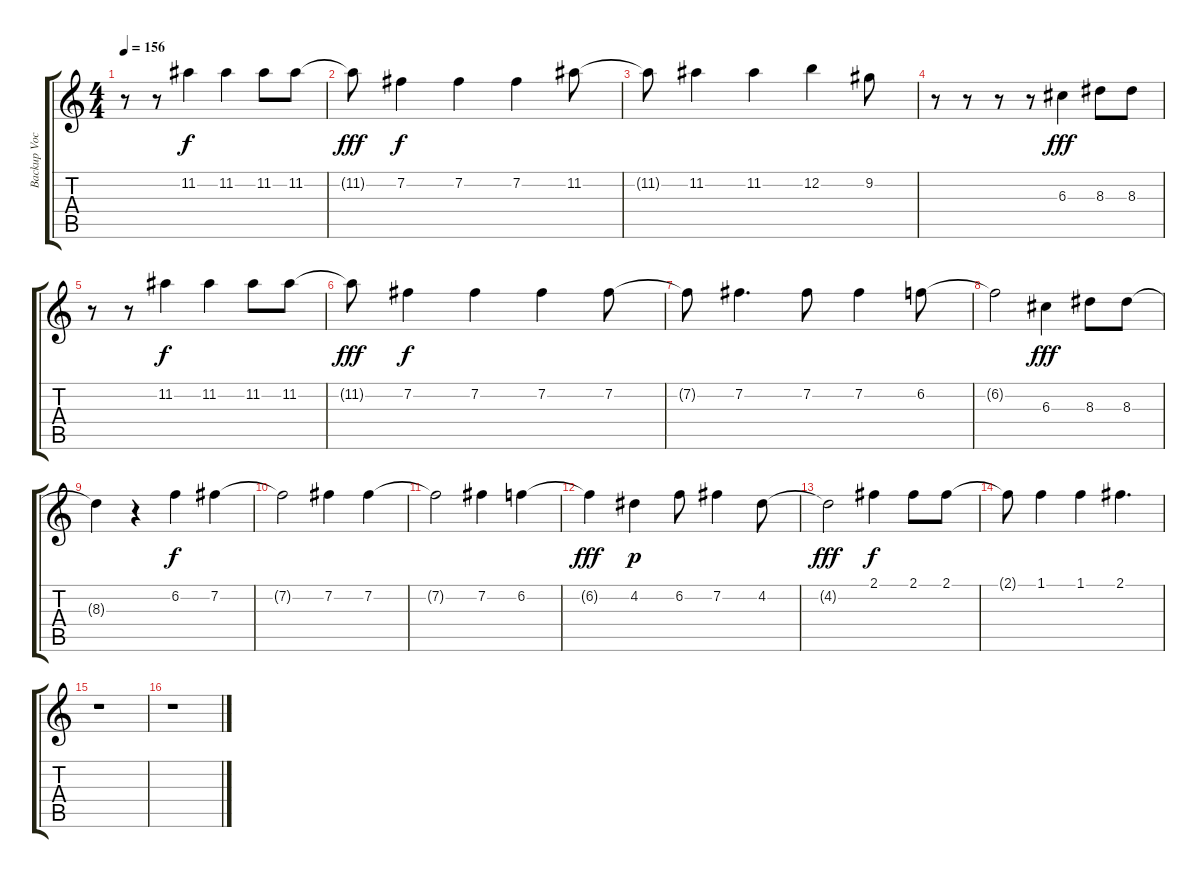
\track ("Backup Vocals" "Backup Voc") {instrument acousticguitarsteel}
\staff {score tabs}
\tuning (E4 B3 G3 D3 A2 E2) {hide}
\ts (4 4)
\tempo 156
\clef g2
\ks c
r.8{dy f} r.8 11.2.4 11.2.4 11.2.8 11.2.8 |
11.2{t}.8{dy fff} 7.2.4{dy f} 7.2.4 7.2.4 11.2.8 |
11.2{t}.8 11.2.4 11.2.4 12.2.4 9.2.8 |
r.8 r.8 r.8 r.8 6.3.4{dy fff} 8.3.8 8.3.8 |
r.8 r.8 11.2.4{dy f} 11.2.4 11.2.8 11.2.8 |
11.2{t}.8{dy fff} 7.2.4{dy f} 7.2.4 7.2.4 7.2.8 |
7.2{t}.8 7.2.4{d} 7.2.8 7.2.4 6.2.8 |
6.2{t}.2 6.3.4{dy fff} 8.3.8 8.3.8 |
8.3{t}.4 r.4 6.2.4{dy f} 7.2.4 |
7.2{t}.2 7.2.4 7.2.4 |
7.2{t}.2 7.2.4 6.2.4 |
6.2{t}.4{dy fff} 4.2.4{dy p} 6.2.8 7.2.4 4.2.8 |
4.2{t}.2{dy fff} 2.1.4{dy f} 2.1.8 2.1.8 |
2.1{t}.8 1.1.4 1.1.4 2.1.4{d} |
r.1 |
r.1
